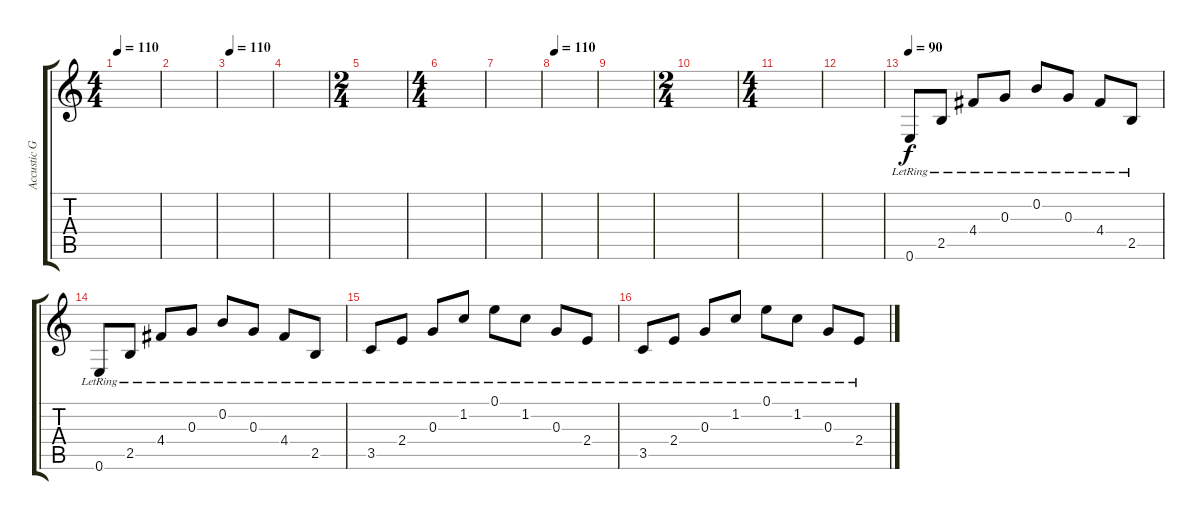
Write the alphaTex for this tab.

\track ("Accustic Guitar 1" "Accustic G") {instrument electricguitarclean}
\staff {score tabs}
\tuning (E4 B3 G3 D3 A2 E2) {hide}
\ts (4 4)
\tempo 110
\clef g2
\ks c
|
|
\tempo 110
|
|
\ts (2 4)
|
\ts (4 4)
|
|
\tempo 110
|
|
\ts (2 4)
|
\ts (4 4)
|
|
\tempo 90
0.6{lr}.8 2.5{lr}.8 4.4{lr}.8 0.3{lr}.8 0.2{lr}.8 0.3{lr}.8 4.4{lr}.8 2.5{lr}.8 |
0.6{lr}.8 2.5{lr}.8 4.4{lr}.8 0.3{lr}.8 0.2{lr}.8 0.3{lr}.8 4.4{lr}.8 2.5{lr}.8 |
3.5{lr}.8 2.4{lr}.8 0.3{lr}.8 1.2{lr}.8 0.1{lr}.8 1.2{lr}.8 0.3{lr}.8 2.4{lr}.8 |
3.5{lr}.8 2.4{lr}.8 0.3{lr}.8 1.2{lr}.8 0.1{lr}.8 1.2{lr}.8 0.3{lr}.8 2.4{lr}.8
